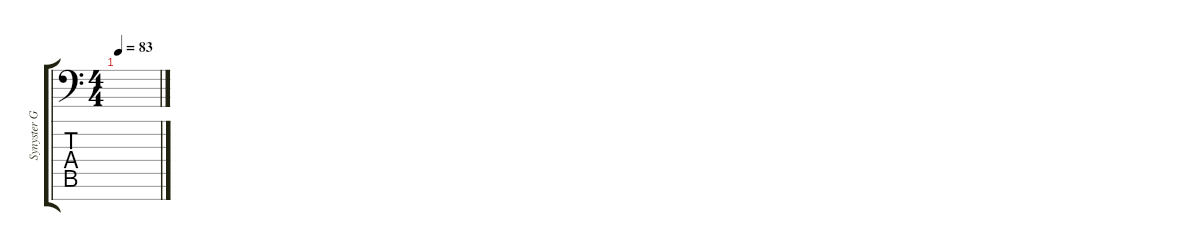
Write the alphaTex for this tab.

\track ("Synyster Gates -- Lead Guitar" "Synyster G") {instrument overdrivenguitar}
\staff {score tabs}
\tuning (E4 B3 G3 D3 A2 D2 C-1) {hide}
\ts (4 4)
\tempo 83
\clef f4
\ks c
